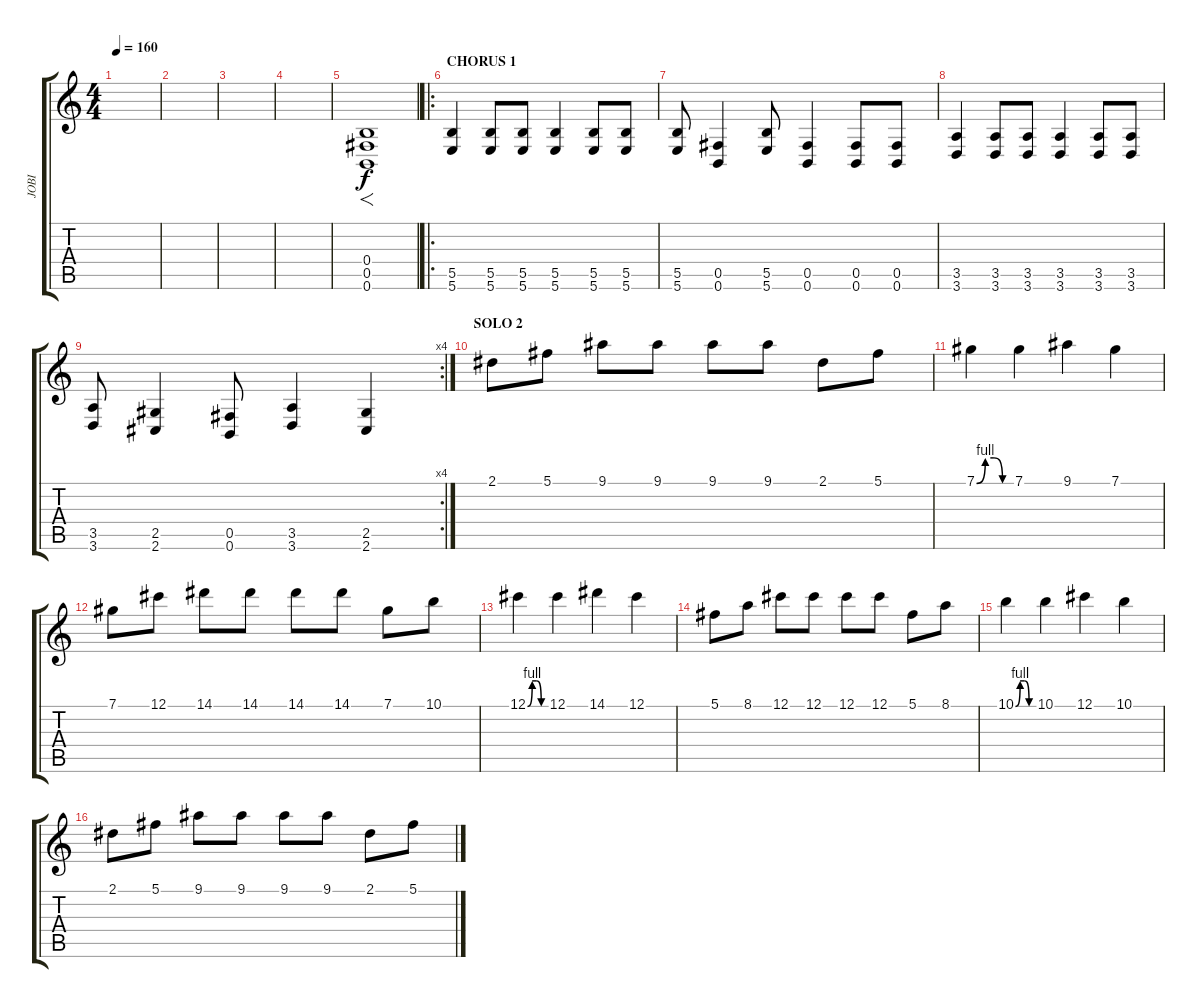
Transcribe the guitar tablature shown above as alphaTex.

\track ("JOBI" "JOBI") {instrument distortionguitar}
\staff {score tabs}
\tuning (Db4 Ab3 E3 B2 Gb2 B1) {hide}
\ts (4 4)
\tempo 160
\clef g2
\ks c
|
|
|
|
(0.4 0.5 0.6).1{f} |
\ro
\section ("" "CHORUS 1")
(5.5 5.6).4 (5.5 5.6).8 (5.5 5.6).8 (5.5 5.6).4 (5.5 5.6).8 (5.5 5.6).8 |
(5.5 5.6).8 (0.5 0.6).4 (5.5 5.6).8 (0.5 0.6).4 (0.5 0.6).8 (0.5 0.6).8 |
(3.5 3.6).4 (3.5 3.6).8 (3.5 3.6).8 (3.5 3.6).4 (3.5 3.6).8 (3.5 3.6).8 |
\rc 4
(3.5 3.6).8 (2.5 2.6).4 (0.5 0.6).8 (3.5 3.6).4 (2.5 2.6).4 |
\section ("" "SOLO 2")
2.1.8 5.1.8 9.1.8 9.1.8 9.1.8 9.1.8 2.1.8 5.1.8 |
7.1{be (custom 0 0 15 4 30 4 45 0 60 0)}.4 7.1.4 9.1.4 7.1.4 |
7.1.8 12.1.8 14.1.8 14.1.8 14.1.8 14.1.8 7.1.8 10.1.8 |
12.1{be (custom 0 0 15 4 30 4 45 0 60 0)}.4 12.1.4 14.1.4 12.1.4 |
5.1.8 8.1.8 12.1.8 12.1.8 12.1.8 12.1.8 5.1.8 8.1.8 |
10.1{be (custom 0 0 15 4 30 4 45 0 60 0)}.4 10.1.4 12.1.4 10.1.4 |
2.1.8 5.1.8 9.1.8 9.1.8 9.1.8 9.1.8 2.1.8 5.1.8
